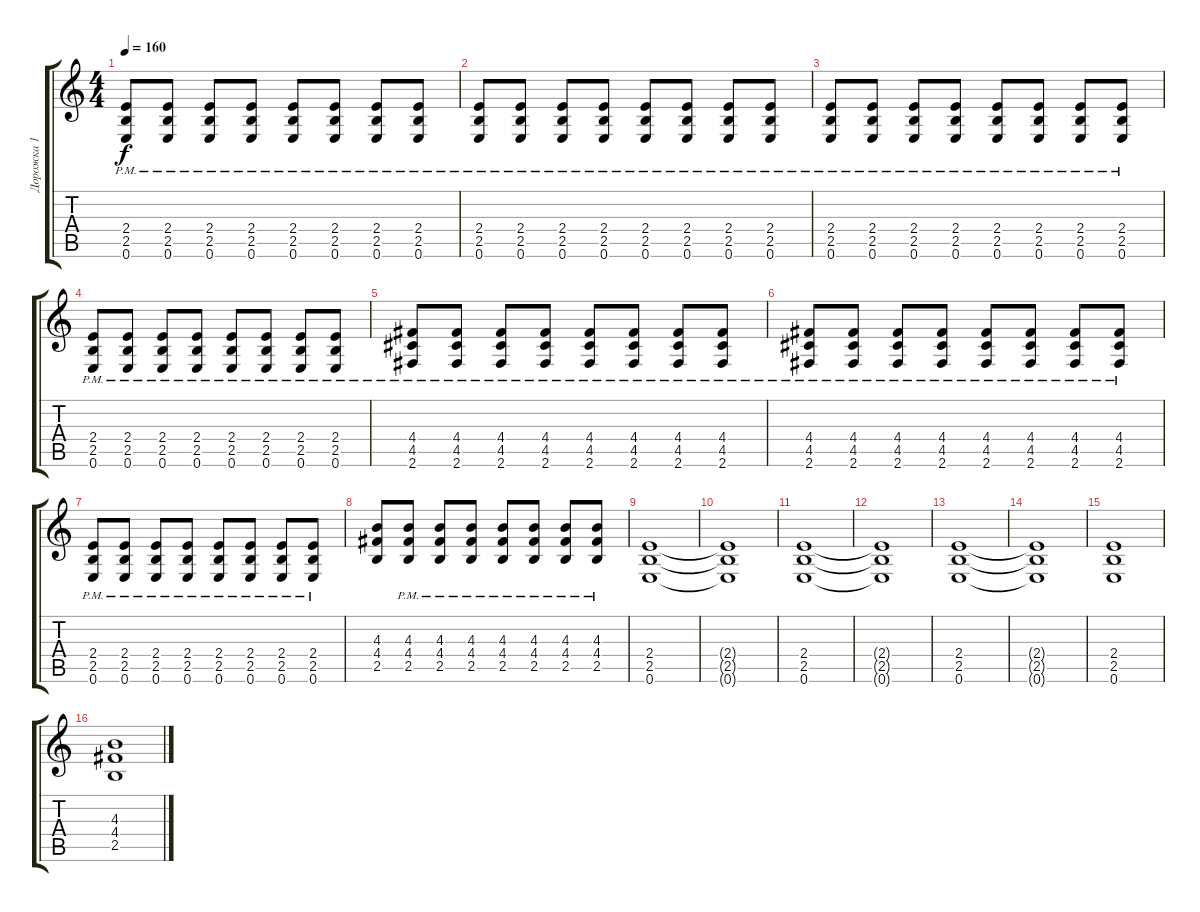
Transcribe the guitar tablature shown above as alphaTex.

\track ("Дорожка 1" "Дорожка 1") {instrument distortionguitar}
\staff {score tabs}
\tuning (E4 B3 G3 D3 A2 E2) {hide}
\ts (4 4)
\tempo 160
\clef g2
\ks c
(2.4{pm} 2.5{pm} 0.6{pm}).8{dy f} (2.4{pm} 2.5{pm} 0.6{pm}).8 (2.4{pm} 2.5{pm} 0.6{pm}).8 (2.4{pm} 2.5{pm} 0.6{pm}).8 (2.4{pm} 2.5{pm} 0.6{pm}).8 (2.4{pm} 2.5{pm} 0.6{pm}).8 (2.4{pm} 2.5{pm} 0.6{pm}).8 (2.4{pm} 2.5{pm} 0.6{pm}).8 |
(2.4{pm} 2.5{pm} 0.6{pm}).8 (2.4{pm} 2.5{pm} 0.6{pm}).8 (2.4{pm} 2.5{pm} 0.6{pm}).8 (2.4{pm} 2.5{pm} 0.6{pm}).8 (2.4{pm} 2.5{pm} 0.6{pm}).8 (2.4{pm} 2.5{pm} 0.6{pm}).8 (2.4{pm} 2.5{pm} 0.6{pm}).8 (2.4{pm} 2.5{pm} 0.6{pm}).8 |
(2.4{pm} 2.5{pm} 0.6{pm}).8 (2.4{pm} 2.5{pm} 0.6{pm}).8 (2.4{pm} 2.5{pm} 0.6{pm}).8 (2.4{pm} 2.5{pm} 0.6{pm}).8 (2.4{pm} 2.5{pm} 0.6{pm}).8 (2.4{pm} 2.5{pm} 0.6{pm}).8 (2.4{pm} 2.5{pm} 0.6{pm}).8 (2.4{pm} 2.5{pm} 0.6{pm}).8 |
(2.4{pm} 2.5{pm} 0.6{pm}).8 (2.4{pm} 2.5{pm} 0.6{pm}).8 (2.4{pm} 2.5{pm} 0.6{pm}).8 (2.4{pm} 2.5{pm} 0.6{pm}).8 (2.4{pm} 2.5{pm} 0.6{pm}).8 (2.4{pm} 2.5{pm} 0.6{pm}).8 (2.4{pm} 2.5{pm} 0.6{pm}).8 (2.4{pm} 2.5{pm} 0.6{pm}).8 |
(4.4{pm} 4.5{pm} 2.6{pm}).8 (4.4{pm} 4.5{pm} 2.6{pm}).8 (4.4{pm} 4.5{pm} 2.6{pm}).8 (4.4{pm} 4.5{pm} 2.6{pm}).8 (4.4{pm} 4.5{pm} 2.6{pm}).8 (4.4{pm} 4.5{pm} 2.6{pm}).8 (4.4{pm} 4.5{pm} 2.6{pm}).8 (4.4{pm} 4.5{pm} 2.6{pm}).8 |
(4.4{pm} 4.5{pm} 2.6{pm}).8 (4.4{pm} 4.5{pm} 2.6{pm}).8 (4.4{pm} 4.5{pm} 2.6{pm}).8 (4.4{pm} 4.5{pm} 2.6{pm}).8 (4.4{pm} 4.5{pm} 2.6{pm}).8 (4.4{pm} 4.5{pm} 2.6{pm}).8 (4.4{pm} 4.5{pm} 2.6{pm}).8 (4.4{pm} 4.5{pm} 2.6{pm}).8 |
(2.4{pm} 2.5{pm} 0.6{pm}).8 (2.4{pm} 2.5{pm} 0.6{pm}).8 (2.4{pm} 2.5{pm} 0.6{pm}).8 (2.4{pm} 2.5{pm} 0.6{pm}).8 (2.4{pm} 2.5{pm} 0.6{pm}).8 (2.4{pm} 2.5{pm} 0.6{pm}).8 (2.4{pm} 2.5{pm} 0.6{pm}).8 (2.4{pm} 2.5{pm} 0.6{pm}).8 |
(4.3 4.4 2.5).8 (4.3{pm} 4.4{pm} 2.5{pm}).8 (4.3{pm} 4.4{pm} 2.5{pm}).8 (4.3{pm} 4.4{pm} 2.5{pm}).8 (4.3{pm} 4.4{pm} 2.5{pm}).8 (4.3{pm} 4.4{pm} 2.5{pm}).8 (4.3{pm} 4.4{pm} 2.5{pm}).8 (4.3{pm} 4.4{pm} 2.5{pm}).8 |
(2.4 2.5 0.6).1 |
(2.4{t} 2.5{t} 0.6{t}).1 |
(2.4 2.5 0.6).1 |
(2.4{t} 2.5{t} 0.6{t}).1 |
(2.4 2.5 0.6).1 |
(2.4{t} 2.5{t} 0.6{t}).1 |
(2.4 2.5 0.6).1 |
(4.3 4.4 2.5).1
